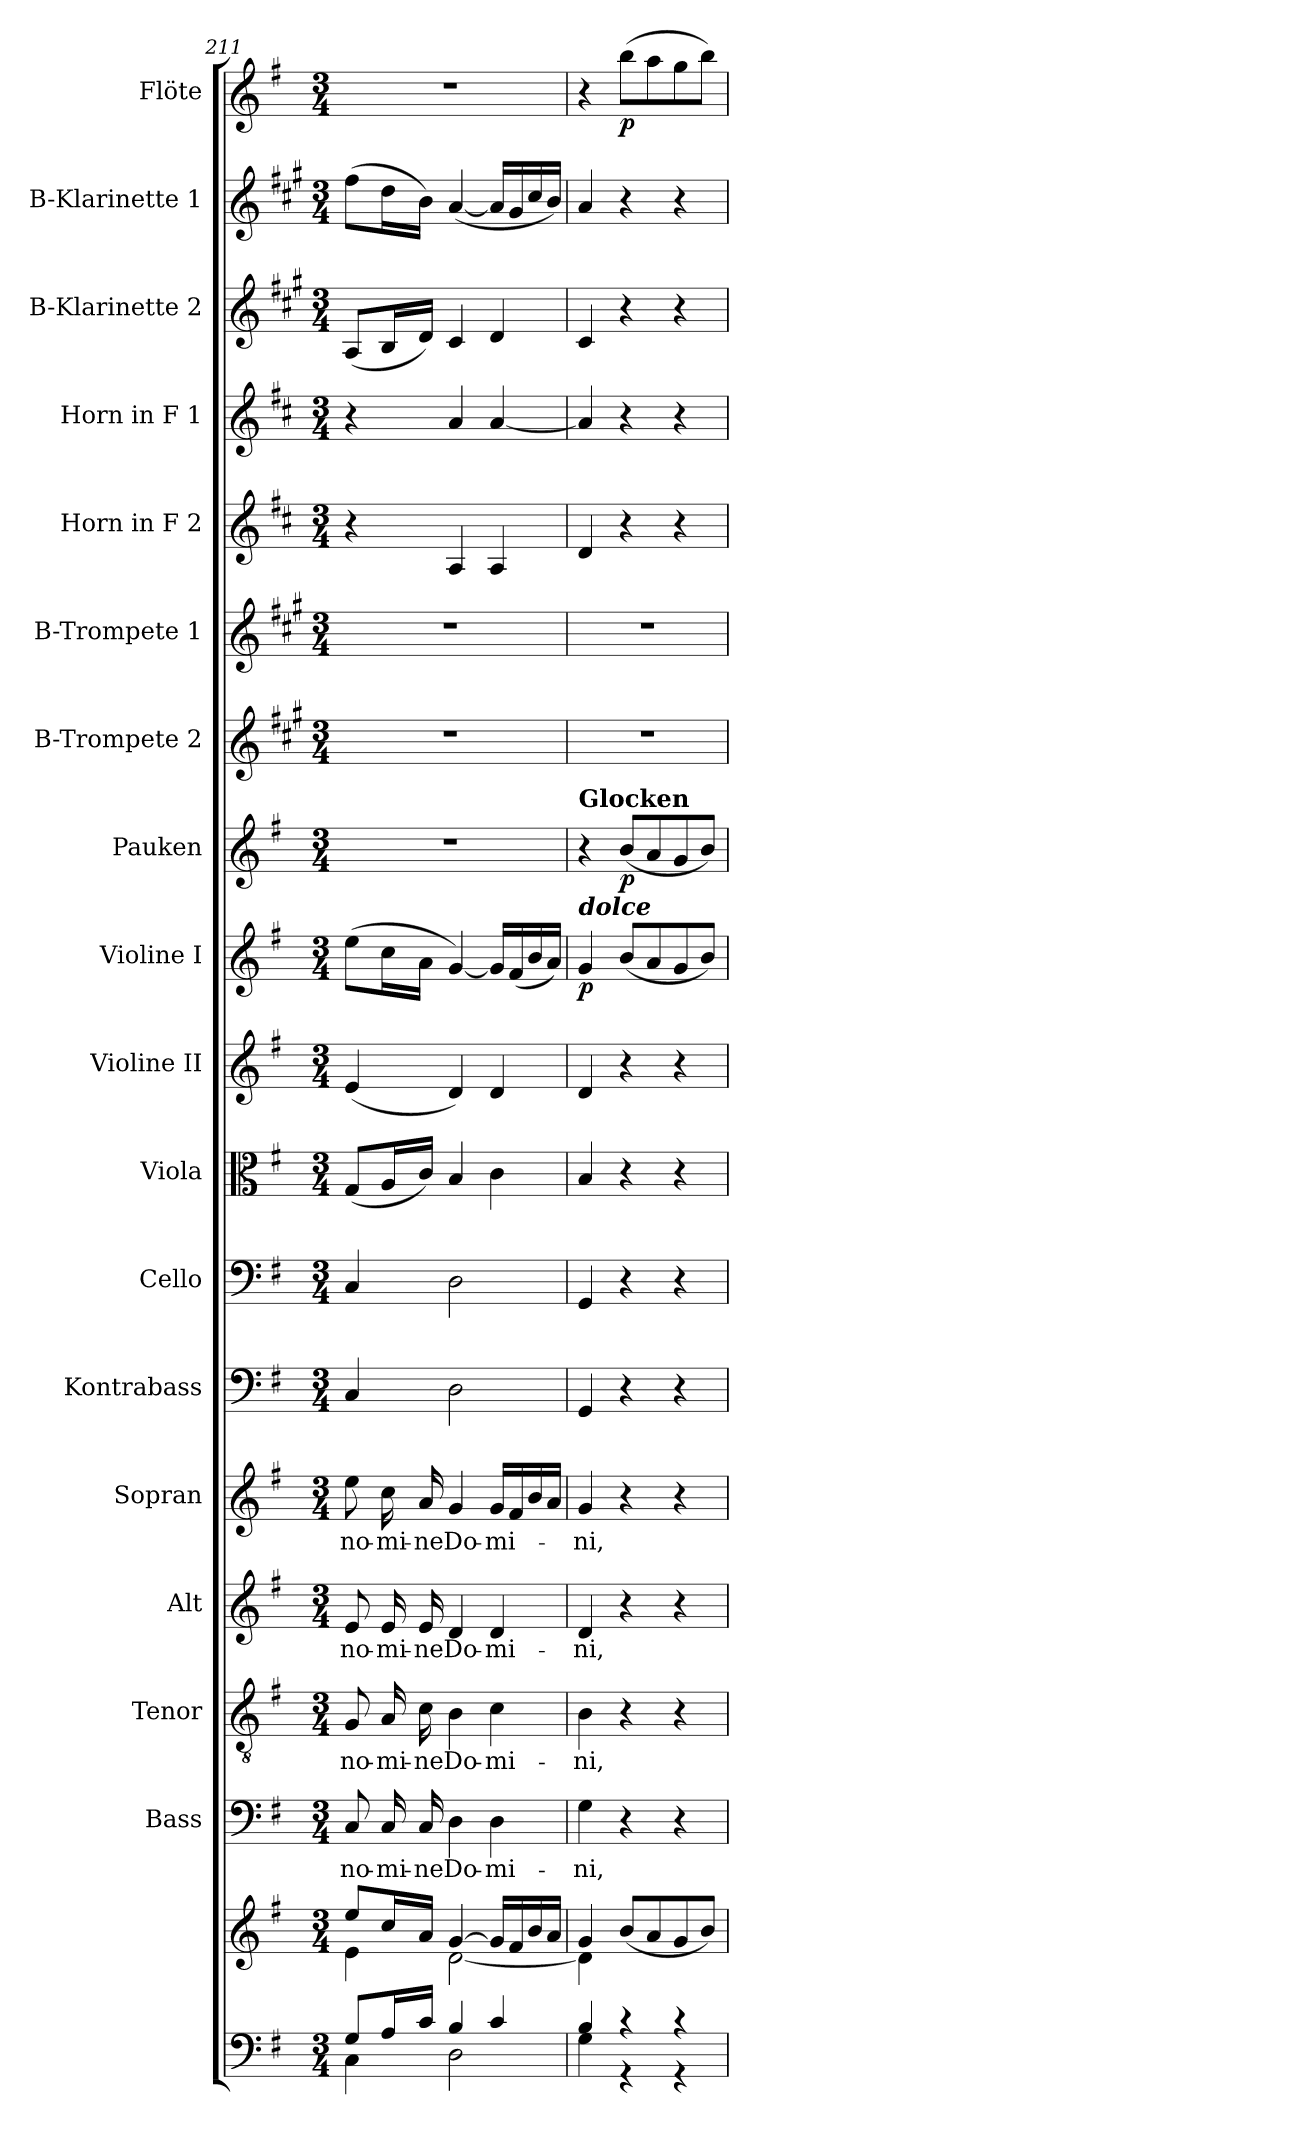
**kern	**kern	**kern	**text	**kern	**text	**kern	**text	**kern	**text	**kern	**kern	**kern	**kern	**kern	**dynam	**kern	**dynam	**kern	**kern	**kern	**kern	**kern	**kern	**kern	**dynam
*part18	*part18	*part17	*part17	*part16	*part16	*part15	*part15	*part14	*part14	*part13	*part12	*part11	*part10	*part9	*part9	*part8	*part8	*part7	*part6	*part5	*part4	*part3	*part2	*part1	*part1
*staff19	*staff18	*staff17	*staff17	*staff16	*staff16	*staff15	*staff15	*staff14	*staff14	*staff13	*staff12	*staff11	*staff10	*staff9	*staff9	*staff8	*staff8	*staff7	*staff6	*staff5	*staff4	*staff3	*staff2	*staff1	*staff1
*	*	*I"Bass	*	*I"Tenor	*	*I"Alt	*	*I"Sopran	*	*I"Kontrabass	*I"Cello	*I"Viola	*I"Violine II	*I"Violine I	*	*I"Pauken	*	*I"B-Trompete 2	*I"B-Trompete 1	*I"Horn in F 2	*I"Horn in F 1	*I"B-Klarinette 2	*I"B-Klarinette 1	*I"Flöte	*
*	*	*I'B.	*	*I'T.	*	*I'A.	*	*I'S.	*	*I'Kb.	*	*I'Vla.	*I'Vl. II	*I'Vl. I	*	*I'Pk.	*	*I'Trp. 2	*I'Trp. 1	*	*	*I'Kl. 2	*I'Kl. 1	*I'Fl.	*
!!LO:PB:g=z
*clefF4	*clefG2	*clefF4	*	*clefGv2	*	*clefG2	*	*clefG2	*	*clefF4	*clefF4	*clefC3	*clefG2	*clefG2	*	*clefG2	*	*clefG2	*clefG2	*clefG2	*clefG2	*clefG2	*clefG2	*clefG2	*
*	*	*	*	*	*	*	*	*	*	*ITrd7c12	*	*	*	*	*	*	*	*ITrd1c2	*ITrd1c2	*ITrd4c7	*ITrd4c7	*ITrd1c2	*ITrd1c2	*	*
*k[f#]	*k[f#]	*k[f#]	*	*k[f#]	*	*k[f#]	*	*k[f#]	*	*k[f#]	*k[f#]	*k[f#]	*k[f#]	*k[f#]	*	*k[f#]	*	*k[f#]	*k[f#]	*k[f#]	*k[f#]	*k[f#]	*k[f#]	*k[f#]	*
*G:	*G:	*G:	*	*G:	*	*G:	*	*G:	*	*G:	*G:	*G:	*G:	*G:	*	*G:	*	*G:	*G:	*G:	*G:	*G:	*G:	*G:	*
*M3/4	*M3/4	*M3/4	*	*M3/4	*	*M3/4	*	*M3/4	*	*M3/4	*M3/4	*M3/4	*M3/4	*M3/4	*	*M3/4	*	*M3/4	*M3/4	*M3/4	*M3/4	*M3/4	*M3/4	*M3/4	*
=211	=211	=211	=211	=211	=211	=211	=211	=211	=211	=211	=211	=211	=211	=211	=211	=211	=211	=211	=211	=211	=211	=211	=211	=211	=211
*^	*^	*	*	*	*	*	*	*	*	*	*	*	*	*	*	*	*	*	*	*	*	*	*	*	*
!	!	!	!	!	!LO:LY:b	!	!LO:LY:b	!	!LO:LY:b	!	!LO:LY:b	!	!	!	!	!	!	!	!	!	!	!	!	!	!	!	!
8G/L	4C\	8ee/L	4e\	8C/	no-	8G/	no-	8e/	no-	8ee\	no-	4CC/	4C/	(<8G/L	(<4e/	(>8ee\L	.	2.r	.	2.r	2.r	4r	4r	(<8G/L	(>8ee\L	2.r	.
!	!	!	!	!	!LO:LY:b	!	!LO:LY:b	!	!LO:LY:b	!	!LO:LY:b	!	!	!	!	!	!	!	!	!	!	!	!	!	!	!	!
16A/L	.	16cc/L	.	16C/	-mi-	16A/	-mi-	16e/	-mi-	16cc\	-mi-	.	.	16A/L	.	16cc\L	.	.	.	.	.	.	.	16A/L	16cc\L	.	.
!	!	!	!	!	!LO:LY:b	!	!LO:LY:b	!	!LO:LY:b	!	!LO:LY:b	!	!	!	!	!	!	!	!	!	!	!	!	!	!	!	!
16c/JJ	.	16a/JJ	.	16C/	-ne	16c\	-ne	16e/	-ne	16a/	-ne	.	.	16c/JJ)	.	16a\JJ	.	.	.	.	.	.	.	16c/JJ)	16a\JJ)	.	.
!	!	!	!	!	!LO:LY:b	!	!LO:LY:b	!	!LO:LY:b	!	!LO:LY:b	!	!	!	!	!	!	!	!	!	!	!	!	!	!	!	!
4B/	2D\	[>4g/	[<2d\	4D\	Do-	4B\	Do-	4d/	Do-	4g/	Do-	2DD\	2D\	4B/	4d/)	[4g/)	.	.	.	.	.	4D/	4d/	4B/	(<[4g/	.	.
!	!	!	!	!	!LO:LY:b	!	!LO:LY:b	!	!LO:LY:b	!	!LO:LY:b	!	!	!	!	!	!	!	!	!	!	!	!	!	!	!	!
4c/	.	16g/LL]	.	4D\	-mi-	4c\	-mi-	4d/	-mi-	16g/LL	-mi-	.	.	4c\	4d/	16g/LL]	.	.	.	.	.	4D/	[4d/	4c/	16g/LL]	.	.
.	.	16f#/	.	.	.	.	.	.	.	16f#/	.	.	.	.	.	(<16f#/	.	.	.	.	.	.	.	.	16f#/	.	.
.	.	16b/	.	.	.	.	.	.	.	16b/	.	.	.	.	.	16b/	.	.	.	.	.	.	.	.	16b/	.	.
.	.	16a/JJ	.	.	.	.	.	.	.	16a/JJ	.	.	.	.	.	16a/JJ)	.	.	.	.	.	.	.	.	16a/JJ)	.	.
=212	=212	=212	=212	=212	=212	=212	=212	=212	=212	=212	=212	=212	=212	=212	=212	=212	=212	=212	=212	=212	=212	=212	=212	=212	=212	=212	=212
!	!	!	!	!	!	!	!	!	!	!	!	!	!	!	!	!	!	!LO:TX:a:B:t=Glocken	!	!	!	!	!	!	!	!	!
!	!	!	!	!	!	!	!	!	!	!	!	!	!	!	!	!LO:TX:a:Bi:t=dolce	!	!	!	!	!	!	!	!	!	!	!
!	!	!	!	!	!LO:LY:b	!	!LO:LY:b	!	!LO:LY:b	!	!LO:LY:b	!	!	!	!	!	!LO:DY:b	!	!	!	!	!	!	!	!	!	!
4B/	4G\	4g/	4d\]	4G\	-ni,	4B\	-ni,	4d/	-ni,	4g/	-ni,	4GGG/	4GG/	4B/	4d/	4g/	p	4r	.	2.r	2.r	4G/	4d/]	4B/	4g/	4r	.
!	!	!	!	!	!	!	!	!	!	!	!	!	!	!	!	!	!	!	!LO:DY:b	!	!	!	!	!	!	!	!LO:DY:b
4r	4r	(<8b/L	2ryy	4r	.	4r	.	4r	.	4r	.	4r	4r	4r	4r	(<8b/L	.	(<8b/L	p	.	.	4r	4r	4r	4r	(>8bb\L	p
.	.	8a/	.	.	.	.	.	.	.	.	.	.	.	.	.	8a/	.	8a/	.	.	.	.	.	.	.	8aa\	.
4r	4r	8g/	.	4r	.	4r	.	4r	.	4r	.	4r	4r	4r	4r	8g/	.	8g/	.	.	.	4r	4r	4r	4r	8gg\	.
.	.	8b/J)	.	.	.	.	.	.	.	.	.	.	.	.	.	8b/J)	.	8b/J)	.	.	.	.	.	.	.	8bb\J)	.
*v	*v	*	*	*	*	*	*	*	*	*	*	*	*	*	*	*	*	*	*	*	*	*	*	*	*	*	*
*	*v	*v	*	*	*	*	*	*	*	*	*	*	*	*	*	*	*	*	*	*	*	*	*	*	*	*
=	=	=	=	=	=	=	=	=	=	=	=	=	=	=	=	=	=	=	=	=	=	=	=	=	=
*-	*-	*-	*-	*-	*-	*-	*-	*-	*-	*-	*-	*-	*-	*-	*-	*-	*-	*-	*-	*-	*-	*-	*-	*-	*-
